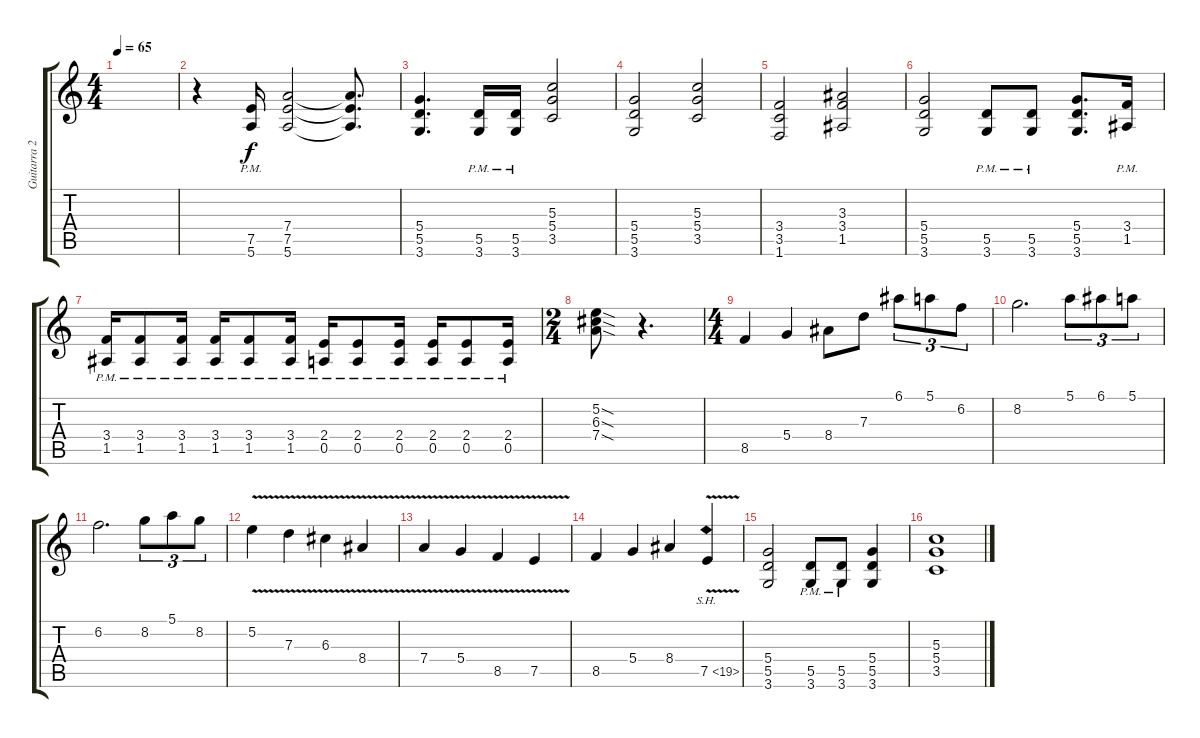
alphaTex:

\track ("Guitarra 2" "Guitarra 2") {instrument distortionguitar}
\staff {score tabs}
\tuning (E4 B3 G3 D3 A2 E2) {hide}
\ts (4 4)
\tempo 65
\clef g2
\ks c
|
r.4 (7.5{pm} 5.6{pm}).16 (7.4 7.5 5.6).2 (7.4{t} 7.5{t} 5.6{t}).8{d} |
(5.4 5.5 3.6).4{d} (5.5{pm} 3.6{pm}).16 (5.5{pm} 3.6{pm}).16 (5.3 5.4 3.5).2 |
(5.4 5.5 3.6).2 (5.3 5.4 3.5).2 |
(3.4 3.5 1.6).2 (3.3 3.4 1.5).2 |
(5.4 5.5 3.6).2 (5.5{pm} 3.6{pm}).8 (5.5{pm} 3.6{pm}).8 (5.4 5.5 3.6).8{d} (3.4{pm} 1.5{pm}).16 |
(3.4{pm} 1.5{pm}).16 (3.4{pm} 1.5{pm}).8 (3.4{pm} 1.5{pm}).16 (3.4{pm} 1.5{pm}).16 (3.4{pm} 1.5{pm}).8 (3.4{pm} 1.5{pm}).16 (2.4{pm} 0.5{pm}).16 (2.4{pm} 0.5{pm}).8 (2.4{pm} 0.5{pm}).16 (2.4{pm} 0.5{pm}).16 (2.4{pm} 0.5{pm}).8 (2.4{pm} 0.5{pm}).16 |
\ts (2 4)
(5.2{sod} 6.3{sod} 7.4{sod}).8 r.4{d} |
\ts (4 4)
8.5.4 5.4.4 8.4.8 7.3.8 6.1.8{tu (3 2)} 5.1.8{tu (3 2)} 6.2.8{tu (3 2)} |
8.2.2{d} 5.1.8{tu (3 2)} 6.1.8{tu (3 2)} 5.1.8{tu (3 2)} |
6.2.2{d} 8.2.8{tu (3 2)} 5.1.8{tu (3 2)} 8.2.8{tu (3 2)} |
5.2{v}.4 7.3{v}.4 6.3{v}.4 8.4{v}.4 |
7.4{v}.4 5.4{v}.4 8.5{v}.4 7.5{v}.4 |
8.5.4 5.4.4 8.4.4 7.5{sh 12 v}.4 |
(5.4 5.5 3.6).2 (5.5{pm} 3.6{pm}).8 (5.5{pm} 3.6{pm}).8 (5.4 5.5 3.6).4 |
(5.3 5.4 3.5).1
